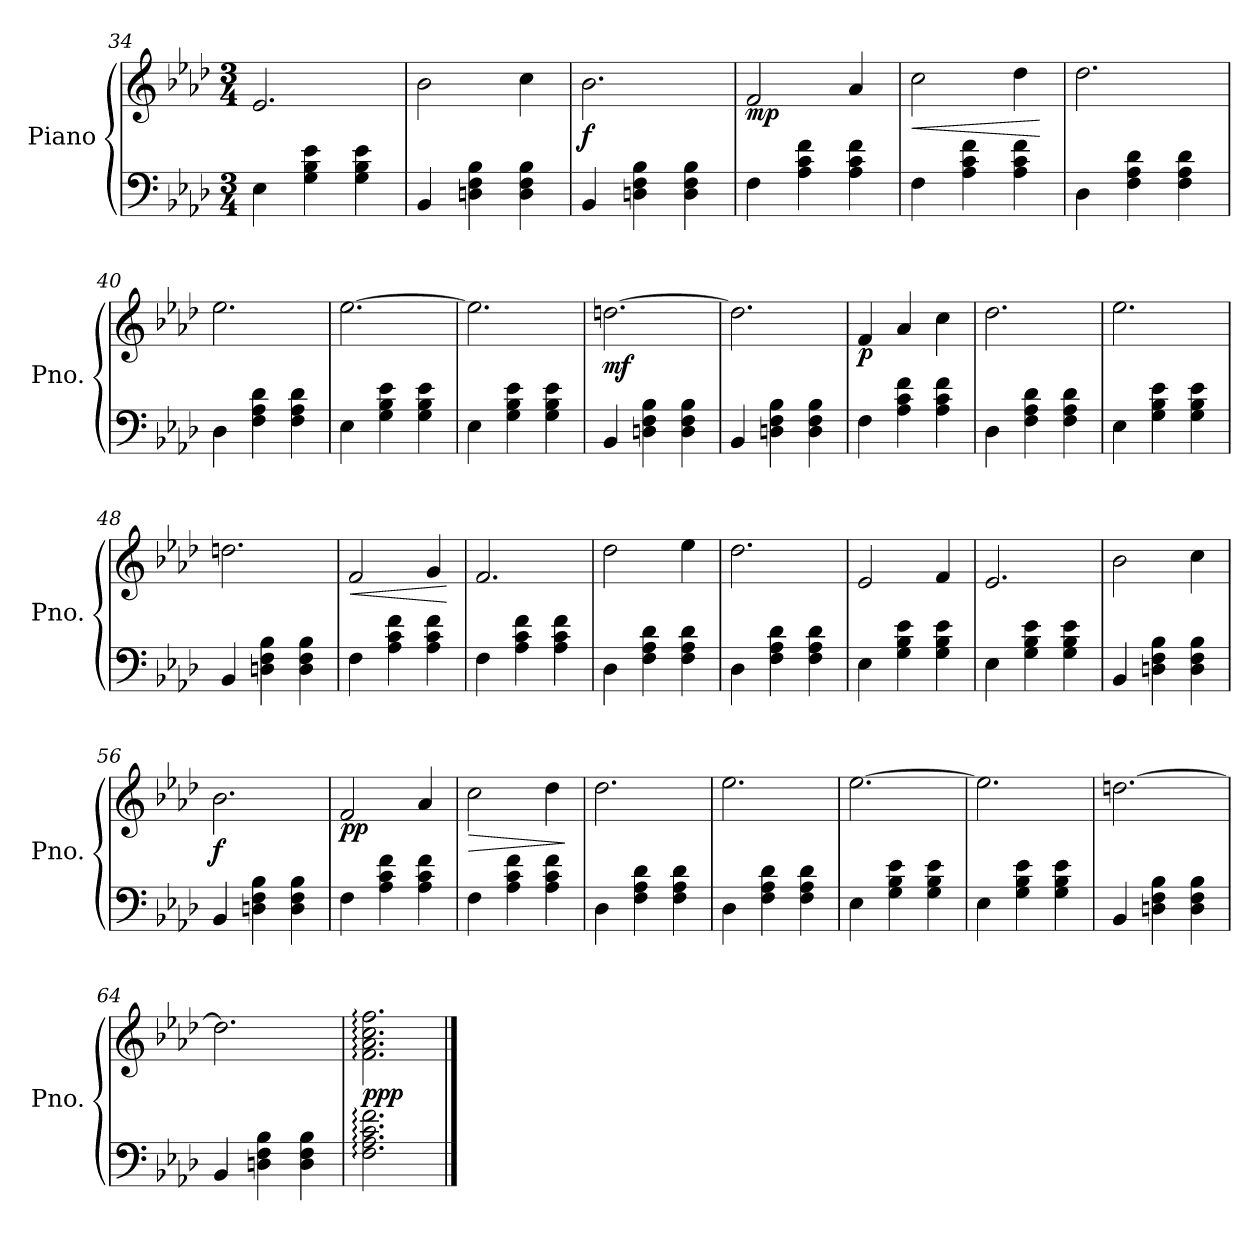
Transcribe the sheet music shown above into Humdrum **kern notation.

**kern	**kern	**dynam
*part1	*part1	*part1
*staff2	*staff1	*staff1/2
*I"Piano	*	*
*I'Pno.	*	*
*clefF4	*clefG2	*
*k[b-e-a-d-]	*k[b-e-a-d-]	*
*M3/4	*M3/4	*
=34	=34	=34
4E-\	2.e-/	.
4G\ 4B-\ 4e-\	.	.
4G\ 4B-\ 4e-\	.	.
=35	=35	=35
4BB-/	2b-\	.
4Dn\ 4F\ 4B-\	.	.
4D\ 4F\ 4B-\	4cc\	.
=36	=36	=36
!	!	!LO:DY:b
4BB-/	2.b-\	f
4Dn\ 4F\ 4B-\	.	.
4D\ 4F\ 4B-\	.	.
!!LO:LB:g=z
=37	=37	=37
!	!	!LO:DY:b
4F\	2f/	mp
4A-\ 4c\ 4f\	.	.
4A-\ 4c\ 4f\	4a-/	.
=38	=38	=38
!	!	!LO:HP:b
4F\	2cc\	<
4A-\ 4c\ 4f\	.	.
4A-\ 4c\ 4f\	4dd-\	.
.	.	[
=39	=39	=39
4D-\	2.dd-\	.
4F\ 4A-\ 4d-\	.	.
4F\ 4A-\ 4d-\	.	.
=40	=40	=40
4D-\	2.ee-\	.
4F\ 4A-\ 4d-\	.	.
4F\ 4A-\ 4d-\	.	.
=41	=41	=41
4E-\	[2.ee-\	.
4G\ 4B-\ 4e-\	.	.
4G\ 4B-\ 4e-\	.	.
=42	=42	=42
4E-\	2.ee-\]	.
4G\ 4B-\ 4e-\	.	.
4G\ 4B-\ 4e-\	.	.
=43	=43	=43
!	!	!LO:DY:b
4BB-/	[2.ddn\	mf
4Dn\ 4F\ 4B-\	.	.
4D\ 4F\ 4B-\	.	.
=44	=44	=44
4BB-/	2.dd\]	.
4Dn\ 4F\ 4B-\	.	.
4D\ 4F\ 4B-\	.	.
=45	=45	=45
!	!	!LO:DY:b
4F\	4f/	p
4A-\ 4c\ 4f\	4a-/	.
4A-\ 4c\ 4f\	4cc\	.
!!LO:PB:g=z
=46	=46	=46
4D-\	2.dd-\	.
4F\ 4A-\ 4d-\	.	.
4F\ 4A-\ 4d-\	.	.
=47	=47	=47
4E-\	2.ee-\	.
4G\ 4B-\ 4e-\	.	.
4G\ 4B-\ 4e-\	.	.
=48	=48	=48
4BB-/	2.ddn\	.
4Dn\ 4F\ 4B-\	.	.
4D\ 4F\ 4B-\	.	.
=49	=49	=49
!	!	!LO:HP:b
4F\	2f/	<
4A-\ 4c\ 4f\	.	.
4A-\ 4c\ 4f\	4g/	.
.	.	[
=50	=50	=50
4F\	2.f/	.
4A-\ 4c\ 4f\	.	.
4A-\ 4c\ 4f\	.	.
=51	=51	=51
4D-\	2dd-\	.
4F\ 4A-\ 4d-\	.	.
4F\ 4A-\ 4d-\	4ee-\	.
=52	=52	=52
4D-\	2.dd-\	.
4F\ 4A-\ 4d-\	.	.
4F\ 4A-\ 4d-\	.	.
=53	=53	=53
4E-\	2e-/	.
4G\ 4B-\ 4e-\	.	.
4G\ 4B-\ 4e-\	4f/	.
=54	=54	=54
4E-\	2.e-/	.
4G\ 4B-\ 4e-\	.	.
4G\ 4B-\ 4e-\	.	.
!!LO:LB:g=z
=55	=55	=55
4BB-/	2b-\	.
4Dn\ 4F\ 4B-\	.	.
4D\ 4F\ 4B-\	4cc\	.
=56	=56	=56
!	!	!LO:DY:b
4BB-/	2.b-\	f
4Dn\ 4F\ 4B-\	.	.
4D\ 4F\ 4B-\	.	.
=57	=57	=57
!	!	!LO:DY:b
4F\	2f/	pp
4A-\ 4c\ 4f\	.	.
4A-\ 4c\ 4f\	4a-/	.
=58	=58	=58
!	!	!LO:HP:b
4F\	2cc\	>
4A-\ 4c\ 4f\	.	.
4A-\ 4c\ 4f\	4dd-\	.
.	.	]
=59	=59	=59
4D-\	2.dd-\	.
4F\ 4A-\ 4d-\	.	.
4F\ 4A-\ 4d-\	.	.
=60	=60	=60
4D-\	2.ee-\	.
4F\ 4A-\ 4d-\	.	.
4F\ 4A-\ 4d-\	.	.
=61	=61	=61
4E-\	[2.ee-\	.
4G\ 4B-\ 4e-\	.	.
4G\ 4B-\ 4e-\	.	.
=62	=62	=62
4E-\	2.ee-\]	.
4G\ 4B-\ 4e-\	.	.
4G\ 4B-\ 4e-\	.	.
=63	=63	=63
4BB-/	[2.ddn\	.
4Dn\ 4F\ 4B-\	.	.
4D\ 4F\ 4B-\	.	.
!!LO:LB:g=z
=64	=64	=64
4BB-/	2.dd\]	.
4Dn\ 4F\ 4B-\	.	.
4D\ 4F\ 4B-\	.	.
=65	=65	=65
!	!	!LO:DY:b
2.F\: 2.A-\: 2.c\: 2.f\:	2.f\: 2.a-\: 2.cc\: 2.ff\:	ppp
==	==	==
*-	*-	*-
